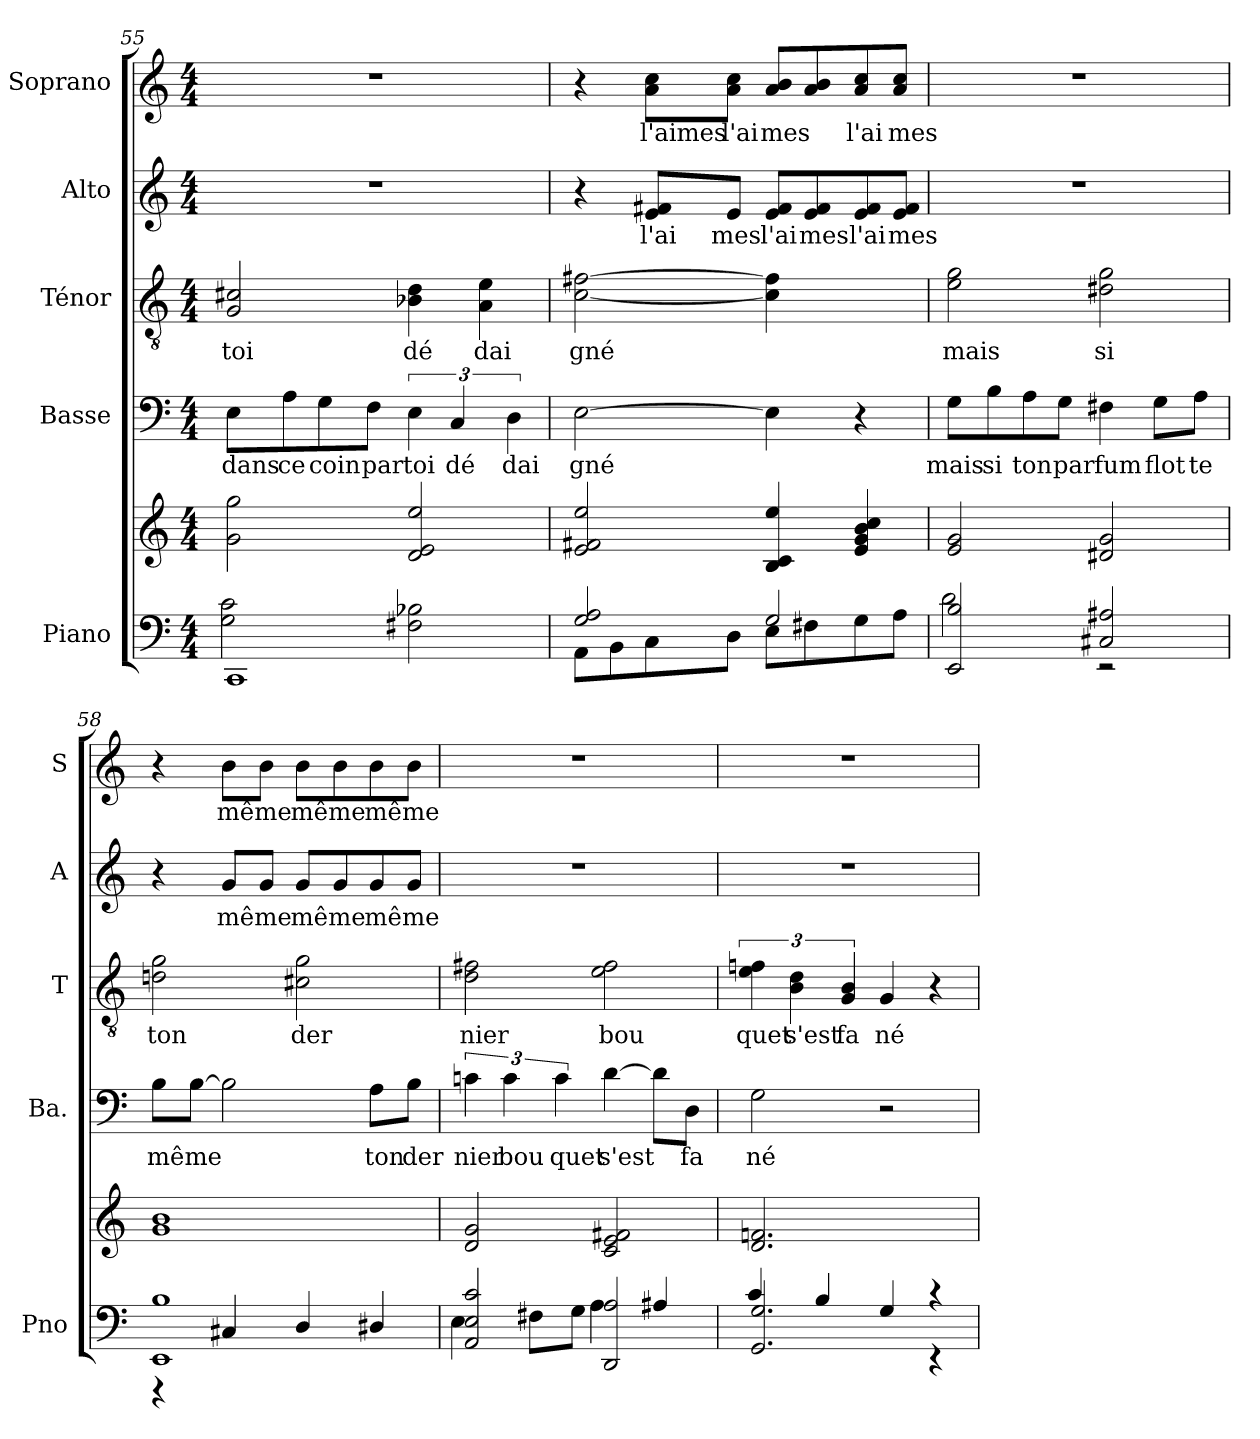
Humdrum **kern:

**kern	**kern	**kern	**text	**kern	**text	**kern	**text	**kern	**text
*part5	*part5	*part4	*part4	*part3	*part3	*part2	*part2	*part1	*part1
*staff6	*staff5	*staff4	*staff4	*staff3	*staff3	*staff2	*staff2	*staff1	*staff1
*I"Piano	*	*I"Basse	*	*I"Ténor	*	*I"Alto	*	*I"Soprano	*
*I'Pno	*	*I'Ba.	*	*I'T	*	*I'A	*	*I'S	*
*clefF4	*clefG2	*clefF4	*	*clefGv2	*	*clefG2	*	*clefG2	*
*k[]	*k[]	*k[]	*	*k[]	*	*k[]	*	*k[]	*
*C:	*C:	*C:	*	*C:	*	*C:	*	*C:	*
*M4/4	*M4/4	*M4/4	*	*M4/4	*	*M4/4	*	*M4/4	*
=55	=55	=55	=55	=55	=55	=55	=55	=55	=55
*^	*	*	*	*	*	*	*	*	*
!	!	!	!	!LO:LY:b	!	!	!	!	!	!
!	!	!	!	!	!	!LO:LY:b	!	!	!	!
1CC	2G\ 2c\	2g\ 2gg\	8E\L	dans	2G/ 2c#X/	toi	1r	.	1r	.
!	!	!	!	!LO:LY:b	!	!	!	!	!	!
.	.	.	8A\	ce	.	.	.	.	.	.
!	!	!	!	!LO:LY:b	!	!	!	!	!	!
.	.	.	8G\	coin	.	.	.	.	.	.
!	!	!	!	!LO:LY:b	!	!	!	!	!	!
.	.	.	8F\J	par	.	.	.	.	.	.
!	!	!	!	!LO:LY:b	!	!	!	!	!	!
!	!	!	!	!	!	!LO:LY:b	!	!	!	!
.	2F#X\ 2B-X\	2d/ 2e/ 2ee/	6E\	toi	4B-X\ 4d\	dé	.	.	.	.
!	!	!	!	!LO:LY:b	!	!	!	!	!	!
.	.	.	6C/	dé	.	.	.	.	.	.
!	!	!	!	!	!	!LO:LY:b	!	!	!	!
.	.	.	.	.	4A\ 4e\	dai	.	.	.	.
!	!	!	!	!LO:LY:b	!	!	!	!	!	!
.	.	.	6D\	dai	.	.	.	.	.	.
=56	=56	=56	=56	=56	=56	=56	=56	=56	=56	=56
!	!	!	!	!LO:LY:b	!	!	!	!	!	!
!	!	!	!	!	!	!LO:LY:b	!	!	!	!
8AA\L	2G/ 2A/	2e/ 2f#X/ 2ee/	[2E\	gné	[2c\ [2f#X\	gné	4r	.	4r	.
8BB\	.	.	.	.	.	.	.	.	.	.
!	!	!	!	!	!	!	!	!LO:LY:b	!	!
!	!	!	!	!	!	!	!	!	!	!LO:LY:b
8C\	.	.	.	.	.	.	8e/ 8f#X/L	l'ai	8a\ 8cc\L	l'aimes
!	!	!	!	!	!	!	!	!LO:LY:b	!	!
!	!	!	!	!	!	!	!	!	!	!LO:LY:b
8D\J	.	.	.	.	.	.	8e/J	mes	8a\ 8cc\J	l'ai
!	!	!	!	!	!	!	!	!LO:LY:b	!	!
!	!	!	!	!	!	!	!	!	!	!LO:LY:b
8E\L	2G/	4B/ 4c/ 4ee/	4E\]	.	4c\] 4f#\]	.	8e/ 8f#/L	l'ai	8a/ 8b/L	mes
!	!	!	!	!	!	!	!	!LO:LY:b	!	!
8F#X\	.	.	.	.	.	.	8e/ 8f#/	mes	8a/ 8b/	.
!	!	!	!	!	!	!	!	!LO:LY:b	!	!
!	!	!	!	!	!	!	!	!	!	!LO:LY:b
8G\	.	4e/ 4g/ 4b/ 4cc/	4r	.	4ryy	.	8e/ 8f#/	l'ai	8a/ 8cc/	l'ai
!	!	!	!	!	!	!	!	!LO:LY:b	!	!
!	!	!	!	!	!	!	!	!	!	!LO:LY:b
8A\J	.	.	.	.	.	.	8e/ 8f#/J	mes	8a/ 8cc/J	mes
!!LO:LB:g=z
=57	=57	=57	=57	=57	=57	=57	=57	=57	=57	=57
!	!	!	!	!LO:LY:b	!	!	!	!	!	!
!	!	!	!	!	!	!LO:LY:b	!	!	!	!
2EE/ 2B/	2d\	2e/ 2g/	8G\L	mais	2e\ 2g\	mais	1r	.	1r	.
!	!	!	!	!LO:LY:b	!	!	!	!	!	!
.	.	.	8B\	si	.	.	.	.	.	.
!	!	!	!	!LO:LY:b	!	!	!	!	!	!
.	.	.	8A\	ton	.	.	.	.	.	.
!	!	!	!	!LO:LY:b	!	!	!	!	!	!
.	.	.	8G\J	par	.	.	.	.	.	.
!	!	!	!	!LO:LY:b	!	!	!	!	!	!
!	!	!	!	!	!	!LO:LY:b	!	!	!	!
2C#X/ 2A#X/	2rEE	2d#X/ 2g/	4F#X\	fum	2d#X\ 2g\	si	.	.	.	.
!	!	!	!	!LO:LY:b	!	!	!	!	!	!
.	.	.	8G\L	flot	.	.	.	.	.	.
!	!	!	!	!LO:LY:b	!	!	!	!	!	!
.	.	.	8A\J	te	.	.	.	.	.	.
=58	=58	=58	=58	=58	=58	=58	=58	=58	=58	=58
*	*^	*	*	*	*	*	*	*	*	*
!	!	!	!	!	!LO:LY:b	!	!	!	!	!	!
!	!	!	!	!	!	!	!LO:LY:b	!	!	!	!
2ryy	1EE 1B	4r	1g 1b	8B\L	mê	2dn\ 2g\	ton	4r	.	4r	.
!	!	!	!	!	!LO:LY:b	!	!	!	!	!	!
.	.	.	.	[8B\J	me	.	.	.	.	.	.
!	!	!	!	!	!	!	!	!	!LO:LY:b	!	!
!	!	!	!	!	!	!	!	!	!	!	!LO:LY:b
.	.	4C#X/	.	2B\]	.	.	.	8g/L	mê	8b\L	mê
!	!	!	!	!	!	!	!	!	!LO:LY:b	!	!
!	!	!	!	!	!	!	!	!	!	!	!LO:LY:b
.	.	.	.	.	.	.	.	8g/J	me	8b\J	me
!	!	!	!	!	!	!	!LO:LY:b	!	!	!	!
!	!	!	!	!	!	!	!	!	!LO:LY:b	!	!
!	!	!	!	!	!	!	!	!	!	!	!LO:LY:b
4D/	.	2ryy	.	.	.	2c#X\ 2g\	der	8g/L	mê	8b\L	mê
!	!	!	!	!	!	!	!	!	!LO:LY:b	!	!
!	!	!	!	!	!	!	!	!	!	!	!LO:LY:b
.	.	.	.	.	.	.	.	8g/	me	8b\	me
!	!	!	!	!	!LO:LY:b	!	!	!	!	!	!
!	!	!	!	!	!	!	!	!	!LO:LY:b	!	!
!	!	!	!	!	!	!	!	!	!	!	!LO:LY:b
4D#X/	.	.	.	8A\L	ton	.	.	8g/	mê	8b\	mê
!	!	!	!	!	!LO:LY:b	!	!	!	!	!	!
!	!	!	!	!	!	!	!	!	!LO:LY:b	!	!
!	!	!	!	!	!	!	!	!	!	!	!LO:LY:b
.	.	.	.	8B\J	der	.	.	8g/J	me	8b\J	me
*	*v	*v	*	*	*	*	*	*	*	*	*
=59	=59	=59	=59	=59	=59	=59	=59	=59	=59	=59
!	!	!	!	!LO:LY:b	!	!	!	!	!	!
!	!	!	!	!	!	!LO:LY:b	!	!	!	!
2AA/ 2E/ 2c/	4E\	2d/ 2g/	6cni\	nier	2d\ 2f#X\	nier	1r	.	1r	.
!	!	!	!	!LO:LY:b	!	!	!	!	!	!
.	.	.	6c\	bou	.	.	.	.	.	.
.	8F#X\L	.	.	.	.	.	.	.	.	.
!	!	!	!	!LO:LY:b	!	!	!	!	!	!
.	.	.	6c\	quet	.	.	.	.	.	.
.	8G\J	.	.	.	.	.	.	.	.	.
!	!	!	!	!LO:LY:b	!	!	!	!	!	!
!	!	!	!	!	!	!LO:LY:b	!	!	!	!
2DD/ 2A/	4A\	2c/ 2e/ 2f#X/	[4d\	s'est	2e\ 2f#\	bou	.	.	.	.
.	4A#X/	.	8d\L]	.	.	.	.	.	.	.
!	!	!	!	!LO:LY:b	!	!	!	!	!	!
.	.	.	8D\J	fa	.	.	.	.	.	.
=60	=60	=60	=60	=60	=60	=60	=60	=60	=60	=60
!	!	!	!	!LO:LY:b	!	!	!	!	!	!
!	!	!	!	!	!	!LO:LY:b	!	!	!	!
2.GG/ 2.G/	4c/	2.d/ 2.fn/	2G\	né	6e\ 6fn\	quet	1r	.	1r	.
!	!	!	!	!	!	!LO:LY:b	!	!	!	!
.	.	.	.	.	6B\ 6d\	s'est	.	.	.	.
.	4B/	.	.	.	.	.	.	.	.	.
!	!	!	!	!	!	!LO:LY:b	!	!	!	!
.	.	.	.	.	6G/ 6B/	fa	.	.	.	.
!	!	!	!	!	!	!LO:LY:b	!	!	!	!
.	4G/	.	2r	.	4G/	né	.	.	.	.
4rc	4rEE	4ryy	.	.	4r	.	.	.	.	.
*v	*v	*	*	*	*	*	*	*	*	*
=	=	=	=	=	=	=	=	=	=
*-	*-	*-	*-	*-	*-	*-	*-	*-	*-
